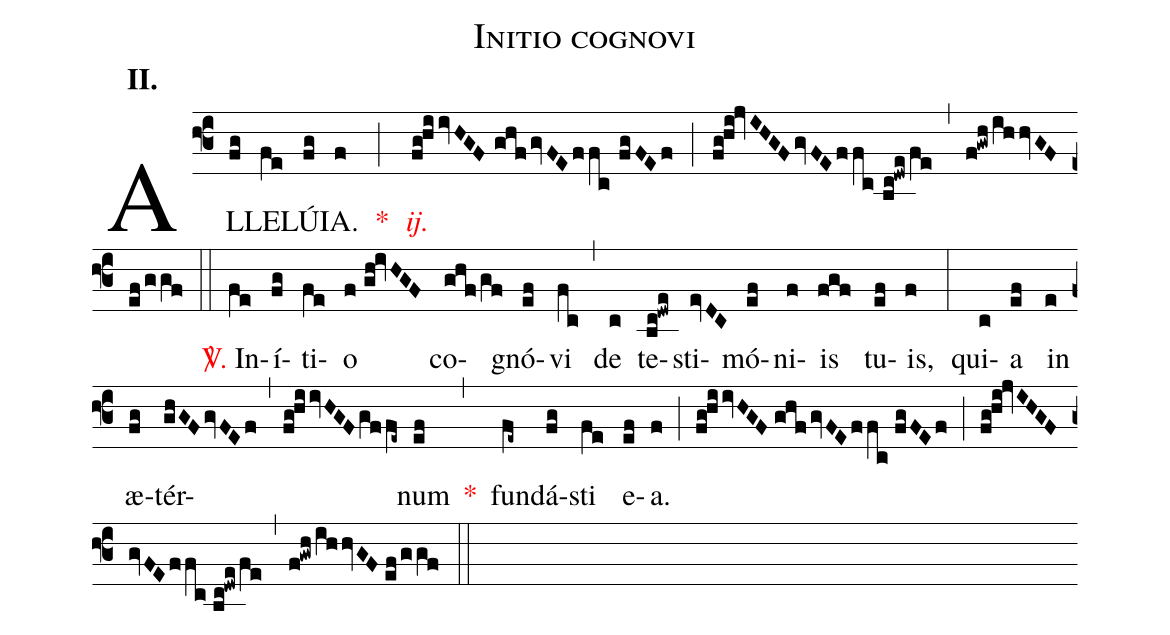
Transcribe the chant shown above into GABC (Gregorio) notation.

name:Initio cognovi;
mode:II.;
office-part:Alleluia;
%%
(f3) AL(fg)LE(fe)LÚ(fg)IA.(f) <v>\red{*}</v>(;) <v>\redit{ij.}</v>(fg!hiivHGF//ghfgvFE/ffc//fgFEf) (;) (fg!hi!jvIHGF/gvFE/ffc//bc!dwe/fe) (,) (f!gwh/ihhvGF//ef/ggf) (::) <v>\red{\Vbar.}</v> In(fe)í(fg)ti(fe)o(f//gh!ivHGF) co(ghf/gf)gnó(ef)vi(fc) (,) de(c) te(bc!dwe)sti(evDC)mó(ef)ni(f)is(fgf) tu(ef)is,(f) (:) qui(c)a(ef) in(e) æ(fg)tér(ghGF/gvFEf,fg!hiivHGF/gffe~)num(ef) <v>\red{*}</v>(,) fun(fe~)dá(fg)sti(fe) e(ef)a.(f) (;) (fg!hiivHGF//ghfgvFE/ffc//fgFEf) (;) (fg!hi!jvIHGF/gvFE/ffc//bc!dwe/fe) (,) (f!gwh/ihhvGF//ef/ggf) (::)
